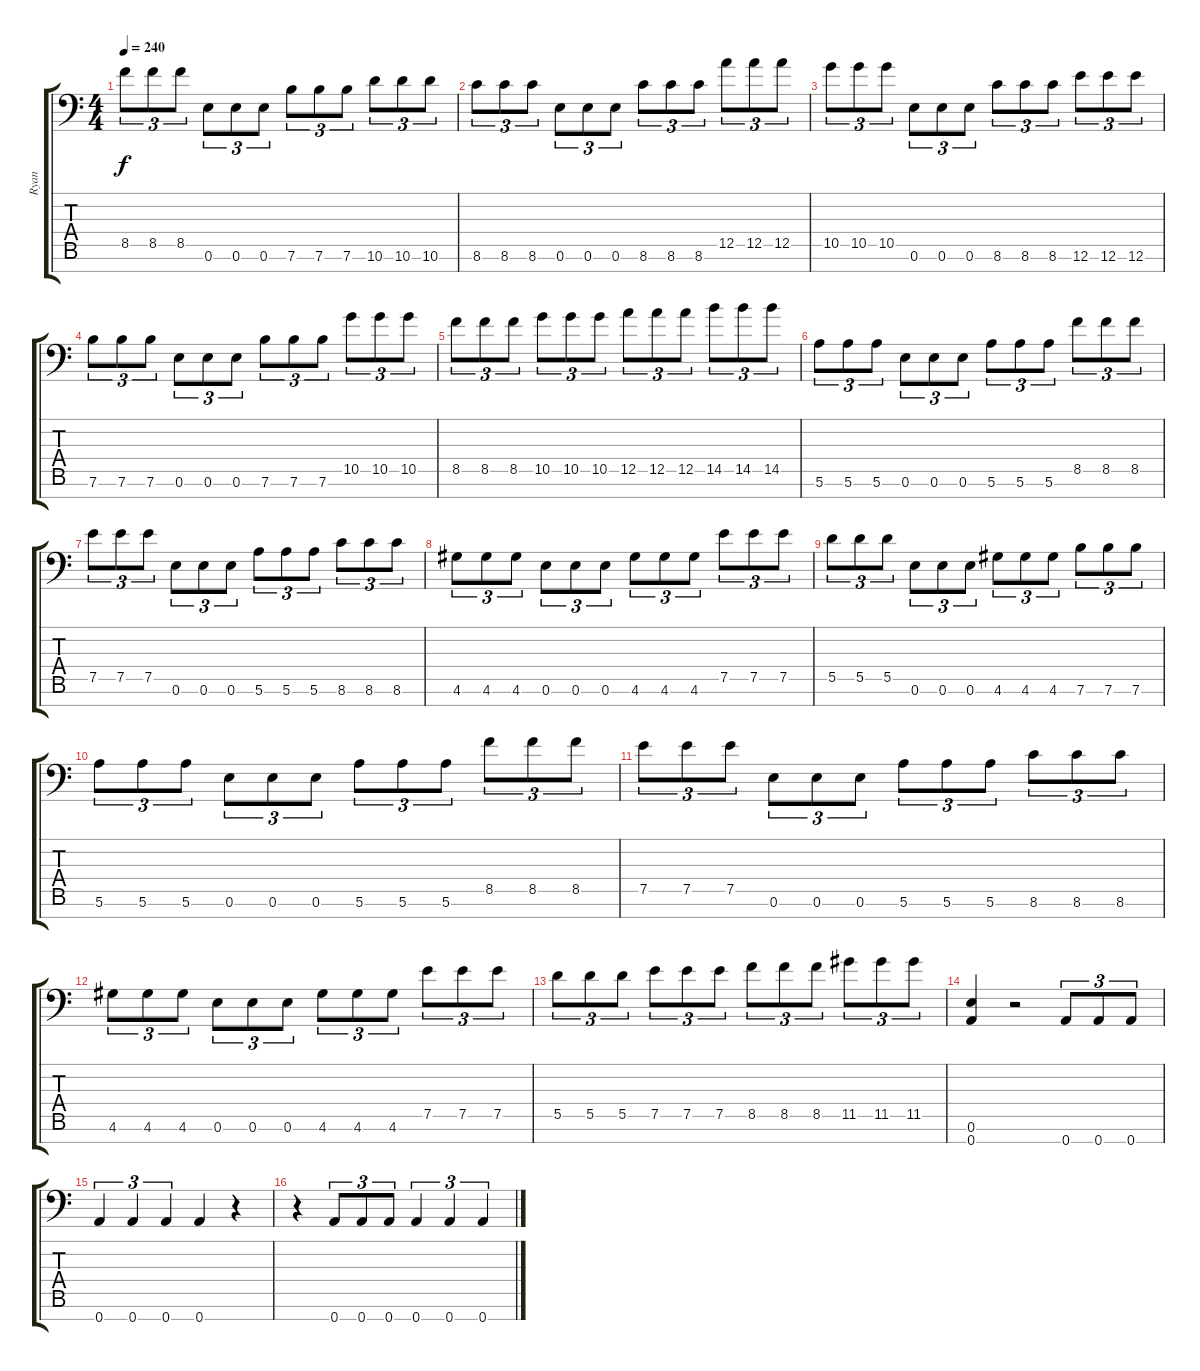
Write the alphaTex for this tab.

\track ("Ryan" "Ryan") {instrument acousticguitarsteel}
\staff {score tabs}
\tuning (E4 B3 Gb3 D3 A2 E2 A1) {hide}
\ts (4 4)
\tempo 240
\clef f4
\ks aminor
8.5.8{tu (3 2) dy f} 8.5.8{tu (3 2)} 8.5.8{tu (3 2)} 0.6.8{tu (3 2)} 0.6.8{tu (3 2)} 0.6.8{tu (3 2)} 7.6.8{tu (3 2)} 7.6.8{tu (3 2)} 7.6.8{tu (3 2)} 10.6.8{tu (3 2)} 10.6.8{tu (3 2)} 10.6.8{tu (3 2)} |
8.6.8{tu (3 2)} 8.6.8{tu (3 2)} 8.6.8{tu (3 2)} 0.6.8{tu (3 2)} 0.6.8{tu (3 2)} 0.6.8{tu (3 2)} 8.6.8{tu (3 2)} 8.6.8{tu (3 2)} 8.6.8{tu (3 2)} 12.5.8{tu (3 2)} 12.5.8{tu (3 2)} 12.5.8{tu (3 2)} |
10.5.8{tu (3 2)} 10.5.8{tu (3 2)} 10.5.8{tu (3 2)} 0.6.8{tu (3 2)} 0.6.8{tu (3 2)} 0.6.8{tu (3 2)} 8.6.8{tu (3 2)} 8.6.8{tu (3 2)} 8.6.8{tu (3 2)} 12.6.8{tu (3 2)} 12.6.8{tu (3 2)} 12.6.8{tu (3 2)} |
7.6.8{tu (3 2)} 7.6.8{tu (3 2)} 7.6.8{tu (3 2)} 0.6.8{tu (3 2)} 0.6.8{tu (3 2)} 0.6.8{tu (3 2)} 7.6.8{tu (3 2)} 7.6.8{tu (3 2)} 7.6.8{tu (3 2)} 10.5.8{tu (3 2)} 10.5.8{tu (3 2)} 10.5.8{tu (3 2)} |
8.5.8{tu (3 2)} 8.5.8{tu (3 2)} 8.5.8{tu (3 2)} 10.5.8{tu (3 2)} 10.5.8{tu (3 2)} 10.5.8{tu (3 2)} 12.5.8{tu (3 2)} 12.5.8{tu (3 2)} 12.5.8{tu (3 2)} 14.5.8{tu (3 2)} 14.5.8{tu (3 2)} 14.5.8{tu (3 2)} |
5.6.8{tu (3 2)} 5.6.8{tu (3 2)} 5.6.8{tu (3 2)} 0.6.8{tu (3 2)} 0.6.8{tu (3 2)} 0.6.8{tu (3 2)} 5.6.8{tu (3 2)} 5.6.8{tu (3 2)} 5.6.8{tu (3 2)} 8.5.8{tu (3 2)} 8.5.8{tu (3 2)} 8.5.8{tu (3 2)} |
7.5.8{tu (3 2)} 7.5.8{tu (3 2)} 7.5.8{tu (3 2)} 0.6.8{tu (3 2)} 0.6.8{tu (3 2)} 0.6.8{tu (3 2)} 5.6.8{tu (3 2)} 5.6.8{tu (3 2)} 5.6.8{tu (3 2)} 8.6.8{tu (3 2)} 8.6.8{tu (3 2)} 8.6.8{tu (3 2)} |
4.6.8{tu (3 2)} 4.6.8{tu (3 2)} 4.6.8{tu (3 2)} 0.6.8{tu (3 2)} 0.6.8{tu (3 2)} 0.6.8{tu (3 2)} 4.6.8{tu (3 2)} 4.6.8{tu (3 2)} 4.6.8{tu (3 2)} 7.5.8{tu (3 2)} 7.5.8{tu (3 2)} 7.5.8{tu (3 2)} |
5.5.8{tu (3 2)} 5.5.8{tu (3 2)} 5.5.8{tu (3 2)} 0.6.8{tu (3 2)} 0.6.8{tu (3 2)} 0.6.8{tu (3 2)} 4.6.8{tu (3 2)} 4.6.8{tu (3 2)} 4.6.8{tu (3 2)} 7.6.8{tu (3 2)} 7.6.8{tu (3 2)} 7.6.8{tu (3 2)} |
5.6.8{tu (3 2)} 5.6.8{tu (3 2)} 5.6.8{tu (3 2)} 0.6.8{tu (3 2)} 0.6.8{tu (3 2)} 0.6.8{tu (3 2)} 5.6.8{tu (3 2)} 5.6.8{tu (3 2)} 5.6.8{tu (3 2)} 8.5.8{tu (3 2)} 8.5.8{tu (3 2)} 8.5.8{tu (3 2)} |
7.5.8{tu (3 2)} 7.5.8{tu (3 2)} 7.5.8{tu (3 2)} 0.6.8{tu (3 2)} 0.6.8{tu (3 2)} 0.6.8{tu (3 2)} 5.6.8{tu (3 2)} 5.6.8{tu (3 2)} 5.6.8{tu (3 2)} 8.6.8{tu (3 2)} 8.6.8{tu (3 2)} 8.6.8{tu (3 2)} |
4.6.8{tu (3 2)} 4.6.8{tu (3 2)} 4.6.8{tu (3 2)} 0.6.8{tu (3 2)} 0.6.8{tu (3 2)} 0.6.8{tu (3 2)} 4.6.8{tu (3 2)} 4.6.8{tu (3 2)} 4.6.8{tu (3 2)} 7.5.8{tu (3 2)} 7.5.8{tu (3 2)} 7.5.8{tu (3 2)} |
5.5.8{tu (3 2)} 5.5.8{tu (3 2)} 5.5.8{tu (3 2)} 7.5.8{tu (3 2)} 7.5.8{tu (3 2)} 7.5.8{tu (3 2)} 8.5.8{tu (3 2)} 8.5.8{tu (3 2)} 8.5.8{tu (3 2)} 11.5.8{tu (3 2)} 11.5.8{tu (3 2)} 11.5.8{tu (3 2)} |
(0.6 0.7).4 r.2 0.7.8{tu (3 2)} 0.7.8{tu (3 2)} 0.7.8{tu (3 2)} |
0.7.4{tu (3 2)} 0.7.4{tu (3 2)} 0.7.4{tu (3 2)} 0.7.4 r.4 |
r.4 0.7.8{tu (3 2)} 0.7.8{tu (3 2)} 0.7.8{tu (3 2)} 0.7.4{tu (3 2)} 0.7.4{tu (3 2)} 0.7.4{tu (3 2)}
